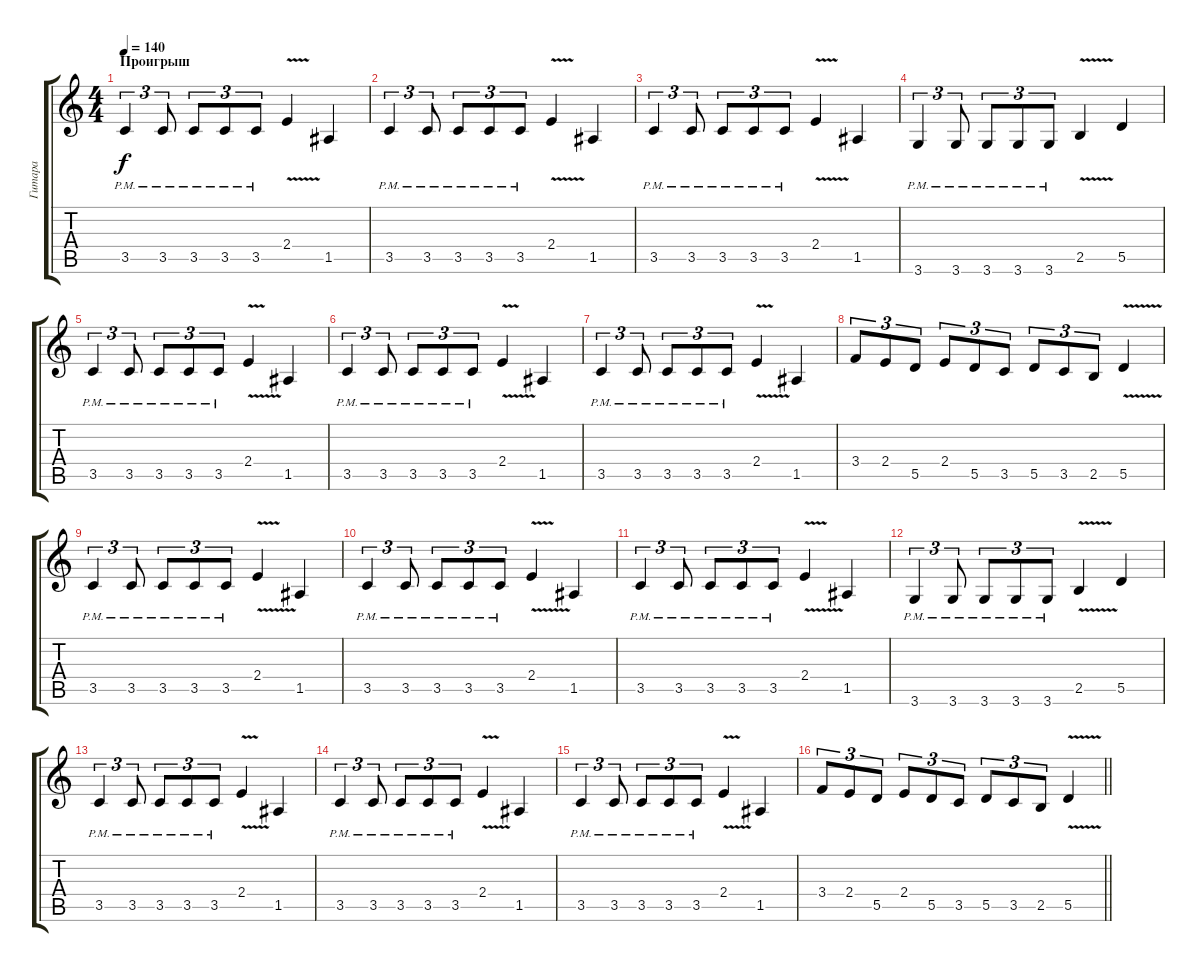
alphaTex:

\track ("Гитара" "Гитара") {instrument distortionguitar}
\staff {score tabs}
\tuning (E4 B3 G3 D3 A2 E2) {hide}
\ts (4 4)
\section ("" "Проигрыш")
\tempo 140
\clef g2
\ks c
3.5{pm}.4{tu (3 2) dy f} 3.5{pm}.8{tu (3 2)} 3.5{pm}.8{tu (3 2)} 3.5{pm}.8{tu (3 2)} 3.5{pm}.8{tu (3 2)} 2.4{v}.4 1.5.4 |
3.5{pm}.4{tu (3 2)} 3.5{pm}.8{tu (3 2)} 3.5{pm}.8{tu (3 2)} 3.5{pm}.8{tu (3 2)} 3.5{pm}.8{tu (3 2)} 2.4{v}.4 1.5.4 |
3.5{pm}.4{tu (3 2)} 3.5{pm}.8{tu (3 2)} 3.5{pm}.8{tu (3 2)} 3.5{pm}.8{tu (3 2)} 3.5{pm}.8{tu (3 2)} 2.4{v}.4 1.5.4 |
3.6{pm}.4{tu (3 2)} 3.6{pm}.8{tu (3 2)} 3.6{pm}.8{tu (3 2)} 3.6{pm}.8{tu (3 2)} 3.6{pm}.8{tu (3 2)} 2.5{v}.4 5.5.4 |
3.5{pm}.4{tu (3 2)} 3.5{pm}.8{tu (3 2)} 3.5{pm}.8{tu (3 2)} 3.5{pm}.8{tu (3 2)} 3.5{pm}.8{tu (3 2)} 2.4{v}.4 1.5.4 |
3.5{pm}.4{tu (3 2)} 3.5{pm}.8{tu (3 2)} 3.5{pm}.8{tu (3 2)} 3.5{pm}.8{tu (3 2)} 3.5{pm}.8{tu (3 2)} 2.4{v}.4 1.5.4 |
3.5{pm}.4{tu (3 2)} 3.5{pm}.8{tu (3 2)} 3.5{pm}.8{tu (3 2)} 3.5{pm}.8{tu (3 2)} 3.5{pm}.8{tu (3 2)} 2.4{v}.4 1.5.4 |
3.4.8{tu (3 2)} 2.4.8{tu (3 2)} 5.5.8{tu (3 2)} 2.4.8{tu (3 2)} 5.5.8{tu (3 2)} 3.5.8{tu (3 2)} 5.5.8{tu (3 2)} 3.5.8{tu (3 2)} 2.5.8{tu (3 2)} 5.5{v}.4 |
3.5{pm}.4{tu (3 2)} 3.5{pm}.8{tu (3 2)} 3.5{pm}.8{tu (3 2)} 3.5{pm}.8{tu (3 2)} 3.5{pm}.8{tu (3 2)} 2.4{v}.4 1.5.4 |
3.5{pm}.4{tu (3 2)} 3.5{pm}.8{tu (3 2)} 3.5{pm}.8{tu (3 2)} 3.5{pm}.8{tu (3 2)} 3.5{pm}.8{tu (3 2)} 2.4{v}.4 1.5.4 |
3.5{pm}.4{tu (3 2)} 3.5{pm}.8{tu (3 2)} 3.5{pm}.8{tu (3 2)} 3.5{pm}.8{tu (3 2)} 3.5{pm}.8{tu (3 2)} 2.4{v}.4 1.5.4 |
3.6{pm}.4{tu (3 2)} 3.6{pm}.8{tu (3 2)} 3.6{pm}.8{tu (3 2)} 3.6{pm}.8{tu (3 2)} 3.6{pm}.8{tu (3 2)} 2.5{v}.4 5.5.4 |
3.5{pm}.4{tu (3 2)} 3.5{pm}.8{tu (3 2)} 3.5{pm}.8{tu (3 2)} 3.5{pm}.8{tu (3 2)} 3.5{pm}.8{tu (3 2)} 2.4{v}.4 1.5.4 |
3.5{pm}.4{tu (3 2)} 3.5{pm}.8{tu (3 2)} 3.5{pm}.8{tu (3 2)} 3.5{pm}.8{tu (3 2)} 3.5{pm}.8{tu (3 2)} 2.4{v}.4 1.5.4 |
3.5{pm}.4{tu (3 2)} 3.5{pm}.8{tu (3 2)} 3.5{pm}.8{tu (3 2)} 3.5{pm}.8{tu (3 2)} 3.5{pm}.8{tu (3 2)} 2.4{v}.4 1.5.4 |
\barLineRight lightlight
3.4.8{tu (3 2)} 2.4.8{tu (3 2)} 5.5.8{tu (3 2)} 2.4.8{tu (3 2)} 5.5.8{tu (3 2)} 3.5.8{tu (3 2)} 5.5.8{tu (3 2)} 3.5.8{tu (3 2)} 2.5.8{tu (3 2)} 5.5{v}.4
